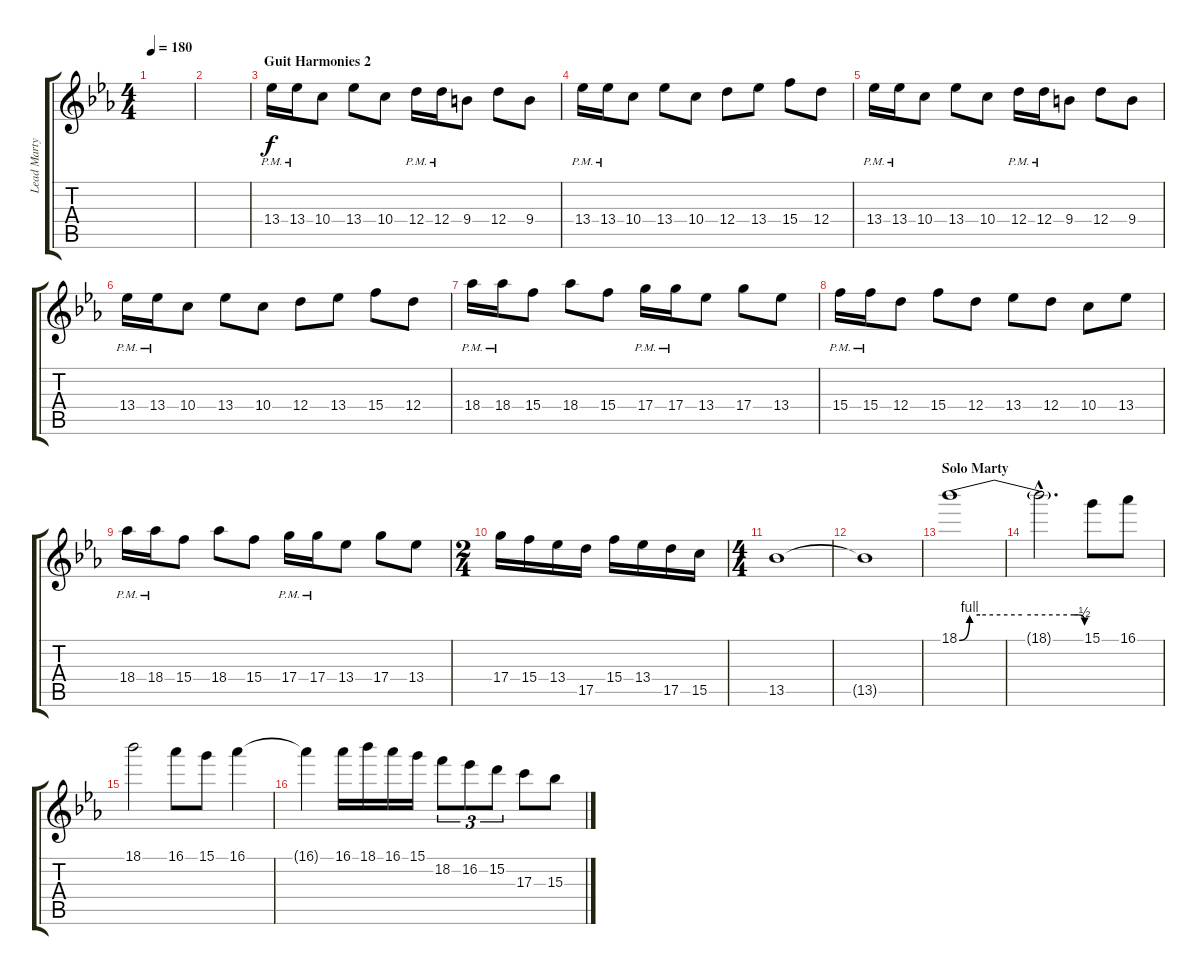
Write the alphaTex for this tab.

\track ("Lead Marty" "Lead Marty") {instrument overdrivenguitar}
\staff {score tabs}
\tuning (E4 B3 G3 D3 A2 E2) {hide}
\ts (4 4)
\tempo 180
\clef g2
\ks eb
|
|
\section ("" "Guit Harmonies 2")
13.4{pm}.16 13.4{pm}.16 10.4.8 13.4.8 10.4.8 12.4{pm}.16 12.4{pm}.16 9.4.8 12.4.8 9.4.8 |
13.4{pm}.16 13.4{pm}.16 10.4.8 13.4.8 10.4.8 12.4.8 13.4.8 15.4.8 12.4.8 |
13.4{pm}.16 13.4{pm}.16 10.4.8 13.4.8 10.4.8 12.4{pm}.16 12.4{pm}.16 9.4.8 12.4.8 9.4.8 |
13.4{pm}.16 13.4{pm}.16 10.4.8 13.4.8 10.4.8 12.4.8 13.4.8 15.4.8 12.4.8 |
18.4{pm}.16 18.4{pm}.16 15.4.8 18.4.8 15.4.8 17.4{pm}.16 17.4{pm}.16 13.4.8 17.4.8 13.4.8 |
15.4{pm}.16 15.4{pm}.16 12.4.8 15.4.8 12.4.8 13.4.8 12.4.8 10.4.8 13.4.8 |
18.4{pm}.16 18.4{pm}.16 15.4.8 18.4.8 15.4.8 17.4{pm}.16 17.4{pm}.16 13.4.8 17.4.8 13.4.8 |
\ts (2 4)
17.4.16 15.4.16 13.4.16 17.5.16 15.4.16 13.4.16 17.5.16 15.5.16 |
\ts (4 4)
13.5.1 |
13.5{t}.1 |
\section ("" "Solo Marty")
18.1{be (custom 0 0 5 4 10 4 30 4 55 4 57 4 60 2)}.1 |
18.1{hac t}.2{d} 15.1.8 16.1.8 |
18.1.2 16.1.8 15.1.8 16.1.4 |
16.1{t}.4 16.1.16 18.1.16 16.1.16 15.1.16 18.2.8{tu (3 2)} 16.2.8{tu (3 2)} 15.2.8{tu (3 2)} 17.3.8 15.3.8
